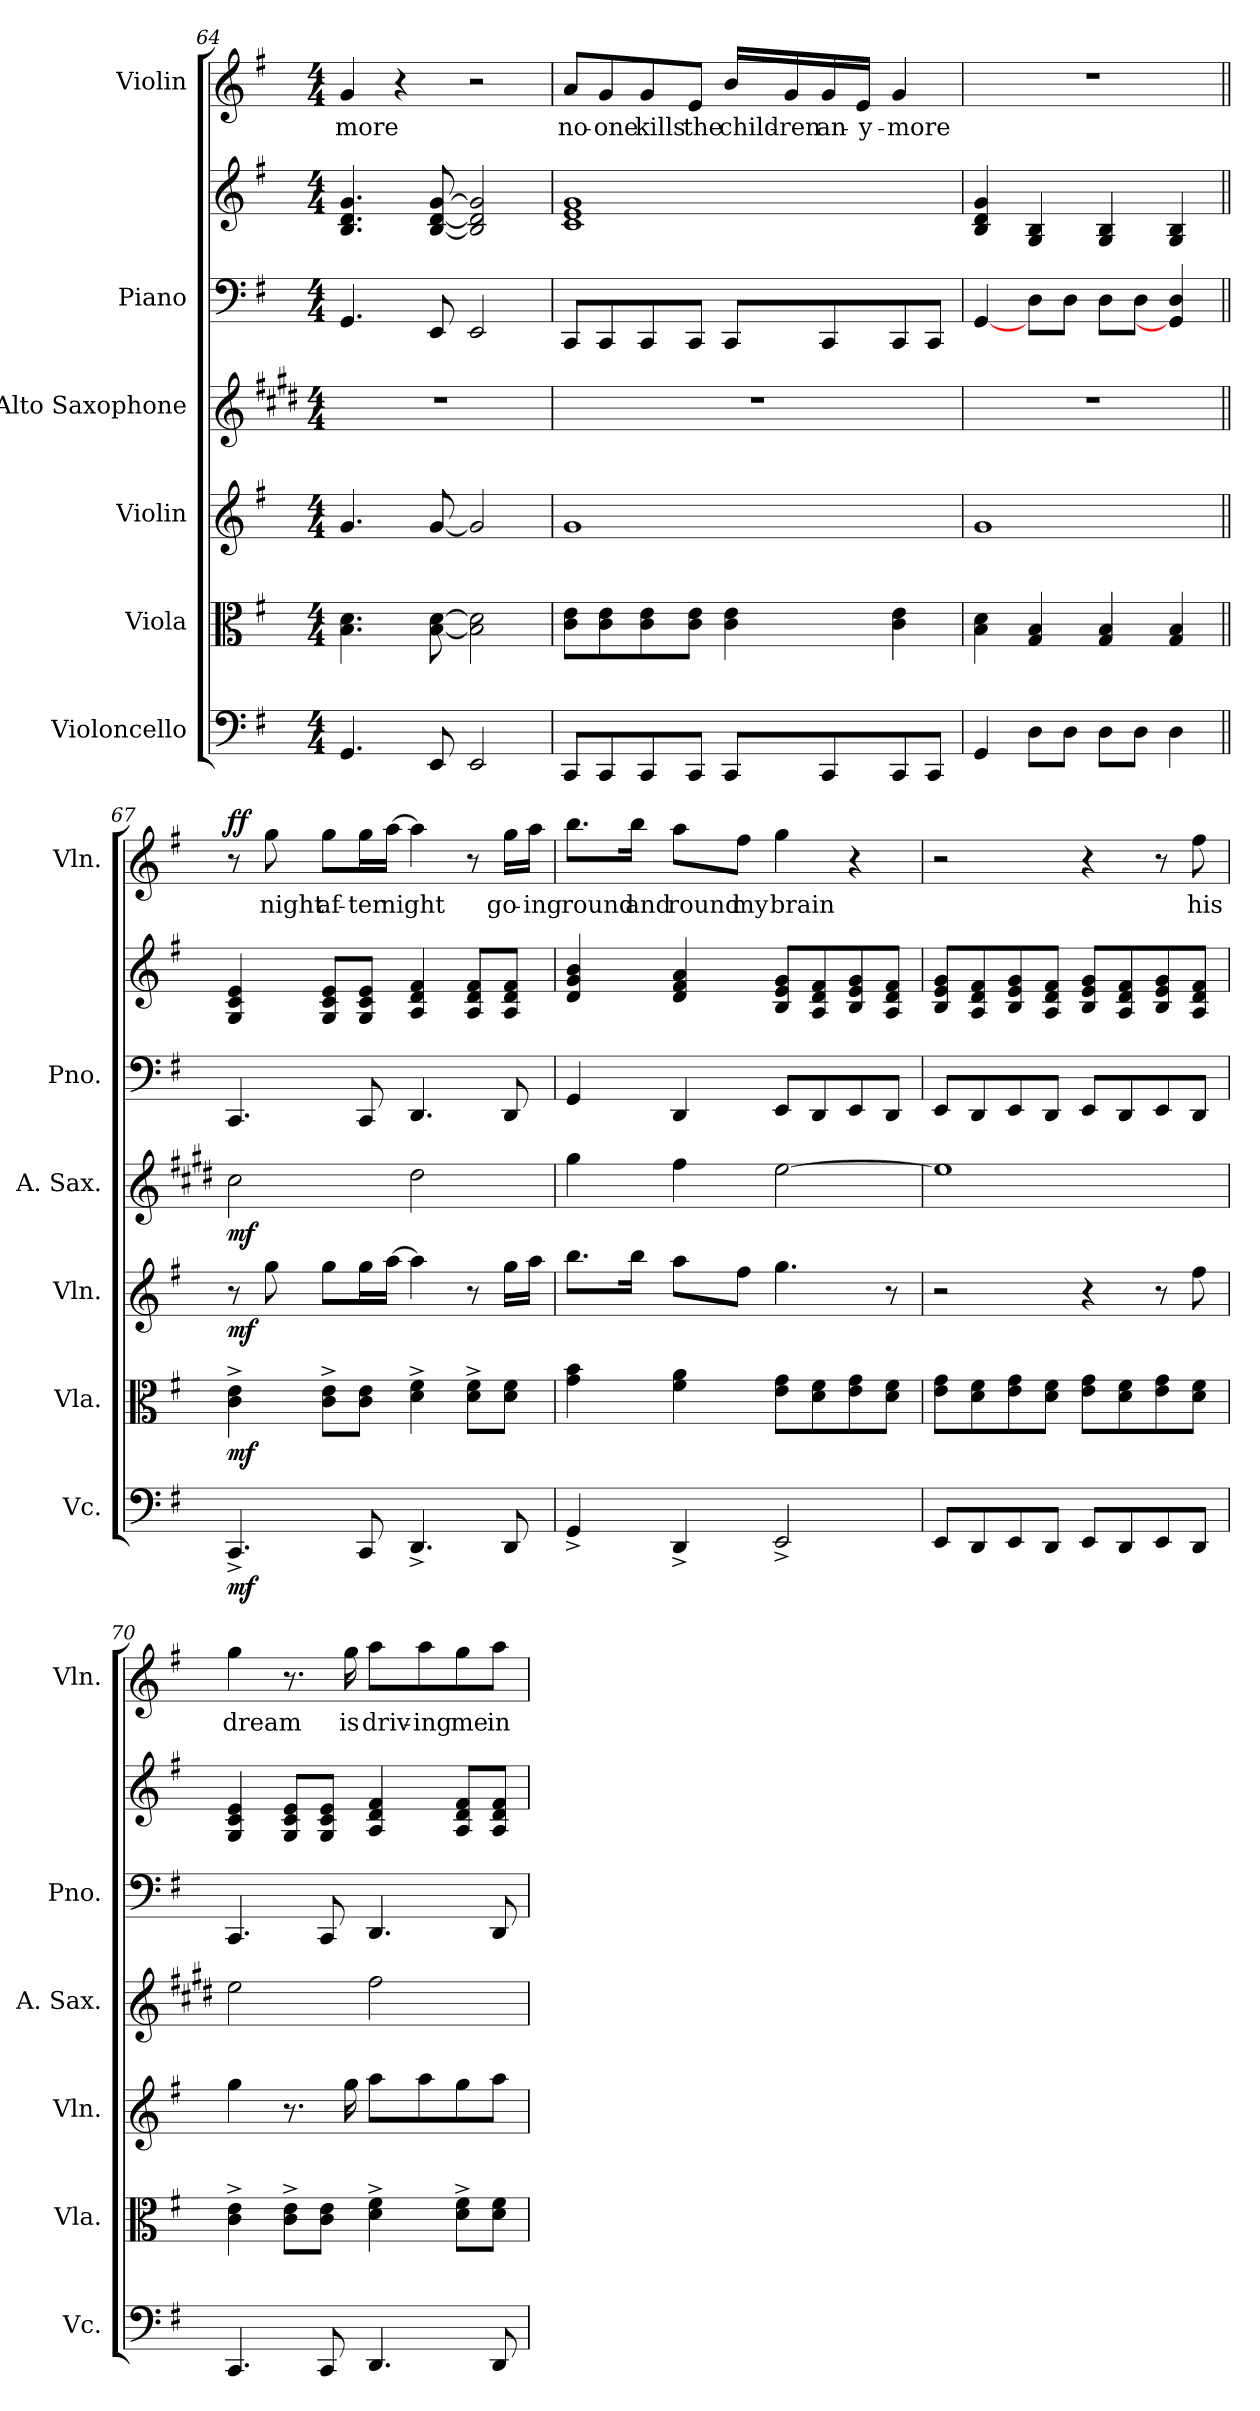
**kern	**dynam	**kern	**dynam	**kern	**dynam	**kern	**dynam	**kern	**kern	**kern	**text	**dynam
*part6	*part6	*part5	*part5	*part4	*part4	*part3	*part3	*part2	*part2	*part1	*part1	*part1
*staff7	*staff7	*staff6	*staff6	*staff5	*staff5	*staff4	*staff4	*staff3	*staff2	*staff1	*staff1	*staff1
*I"Violoncello	*	*I"Viola	*	*I"Violin	*	*I"Alto Saxophone	*	*I"Piano	*	*I"Violin	*	*
*I'Vc.	*	*I'Vla.	*	*I'Vln.	*	*I'A. Sax.	*	*I'Pno.	*	*I'Vln.	*	*
*clefF4	*	*clefC3	*	*clefG2	*	*clefG2	*	*clefF4	*clefG2	*clefG2	*	*
*	*	*	*	*	*	*ITrd5c9	*	*	*	*	*	*
*k[f#]	*	*k[f#]	*	*k[f#]	*	*k[f#]	*	*k[f#]	*k[f#]	*k[f#]	*	*
*M4/4	*	*M4/4	*	*M4/4	*	*M4/4	*	*M4/4	*M4/4	*M4/4	*	*
=64	=64	=64	=64	=64	=64	=64	=64	=64	=64	=64	=64	=64
4.GG/	.	4.B\ 4.d\	.	4.g/	.	1r	.	4.GG/	4.B/ 4.d/ 4.g/	4g/	-more	.
.	.	.	.	.	.	.	.	.	.	4r	.	.
8EE/	.	[8B\ [8d\	.	[8g/	.	.	.	8EE/	[8B/ [8d/ [8g/	.	.	.
2EE/	.	2B\] 2d\]	.	2g/]	.	.	.	2EE/	2B/] 2d/] 2g/]	2r	.	.
=65	=65	=65	=65	=65	=65	=65	=65	=65	=65	=65	=65	=65
8CC/L	.	8c\ 8e\L	.	1g	.	1r	.	8CC/L	1c 1e 1g	8a/L	no-	.
8CC/	.	8c\ 8e\	.	.	.	.	.	8CC/	.	8g/	-one	.
8CC/	.	8c\ 8e\	.	.	.	.	.	8CC/	.	8g/	kills	.
8CC/J	.	8c\ 8e\J	.	.	.	.	.	8CC/J	.	8e/J	the	.
8CC/L	.	4c\ 4e\	.	.	.	.	.	8CC/L	.	16b/LL	child-	.
.	.	.	.	.	.	.	.	.	.	16g/	-ren	.
8CC/	.	.	.	.	.	.	.	8CC/	.	16g/	an-	.
.	.	.	.	.	.	.	.	.	.	16e/JJ	-y-	.
8CC/	.	4c\ 4e\	.	.	.	.	.	8CC/	.	4g/	-more	.
8CC/J	.	.	.	.	.	.	.	8CC/J	.	.	.	.
=66	=66	=66	=66	=66	=66	=66	=66	=66	=66	=66	=66	=66
4GG/	.	4B\ 4d\	.	1g	.	1r	.	[4GG/	4B/ 4d/ 4g/	1r	.	.
8D\L	.	4G/ 4B/	.	.	.	.	.	8D\L	4G/ 4B/	.	.	.
8D\J	.	.	.	.	.	.	.	8D\J	.	.	.	.
8D\L	.	4G/ 4B/	.	.	.	.	.	8D\L	4G/ 4B/	.	.	.
8D\J	.	.	.	.	.	.	.	8D\J	.	.	.	.
4D\	.	4G/ 4B/	.	.	.	.	.	4GG/] 4D/	4G/ 4B/	.	.	.
!!LO:PB:g=z
=67||	=67||	=67||	=67||	=67||	=67||	=67||	=67||	=67||	=67||	=67||	=67||	=67||
!	!LO:DY:b	!	!LO:DY:b	!	!LO:DY:b	!	!LO:DY:b	!	!	!	!	!LO:DY:b
4.CC^/	mf	4c\^ 4e\^	mf	8r	mf	2e\	mf	4.CC/	4G/ 4c/ 4e/	8r	.	ff
.	.	.	.	8gg\	.	.	.	.	.	8gg\	night	.
.	.	8c\^ 8e\^L	.	8gg\L	.	.	.	.	8G/ 8c/ 8e/L	8gg\L	af-	.
8CC/	.	8c\ 8e\J	.	16gg\L	.	.	.	8CC/	8G/ 8c/ 8e/J	16gg\L	-ter	.
.	.	.	.	[16aa\JJ	.	.	.	.	.	[16aa\JJ	night	.
4.DD^/	.	4d\^ 4f#\^	.	4aa\]	.	2f#\	.	4.DD/	4A/ 4d/ 4f#/	4aa\]	.	.
.	.	8d\^ 8f#\^L	.	8r	.	.	.	.	8A/ 8d/ 8f#/L	8r	.	.
8DD/	.	8d\ 8f#\J	.	16gg\LL	.	.	.	8DD/	8A/ 8d/ 8f#/J	16gg\LL	go-	.
.	.	.	.	16aa\JJ	.	.	.	.	.	16aa\JJ	-ing	.
=68	=68	=68	=68	=68	=68	=68	=68	=68	=68	=68	=68	=68
4GG^/	.	4g\ 4b\	.	8.bb\L	.	4b\	.	4GG/	4d/ 4g/ 4b/	8.bb\L	round	.
.	.	.	.	16bb\Jk	.	.	.	.	.	16bb\Jk	and	.
4DD^/	.	4f#\ 4a\	.	8aa\L	.	4a\	.	4DD/	4d/ 4f#/ 4a/	8aa\L	round	.
.	.	.	.	8ff#\J	.	.	.	.	.	8ff#\J	my	.
2EE^/	.	8e\ 8g\L	.	4.gg\	.	[2g\	.	8EE/L	8B/ 8e/ 8g/L	4gg\	brain	.
.	.	8d\ 8f#\	.	.	.	.	.	8DD/	8A/ 8d/ 8f#/	.	.	.
.	.	8e\ 8g\	.	.	.	.	.	8EE/	8B/ 8e/ 8g/	4r	.	.
.	.	8d\ 8f#\J	.	8r	.	.	.	8DD/J	8A/ 8d/ 8f#/J	.	.	.
=69	=69	=69	=69	=69	=69	=69	=69	=69	=69	=69	=69	=69
8EE/L	.	8e\ 8g\L	.	2r	.	1g]	.	8EE/L	8B/ 8e/ 8g/L	2r	.	.
8DD/	.	8d\ 8f#\	.	.	.	.	.	8DD/	8A/ 8d/ 8f#/	.	.	.
8EE/	.	8e\ 8g\	.	.	.	.	.	8EE/	8B/ 8e/ 8g/	.	.	.
8DD/J	.	8d\ 8f#\J	.	.	.	.	.	8DD/J	8A/ 8d/ 8f#/J	.	.	.
8EE/L	.	8e\ 8g\L	.	4r	.	.	.	8EE/L	8B/ 8e/ 8g/L	4r	.	.
8DD/	.	8d\ 8f#\	.	.	.	.	.	8DD/	8A/ 8d/ 8f#/	.	.	.
8EE/	.	8e\ 8g\	.	8r	.	.	.	8EE/	8B/ 8e/ 8g/	8r	.	.
8DD/J	.	8d\ 8f#\J	.	8ff#\	.	.	.	8DD/J	8A/ 8d/ 8f#/J	8ff#\	his	.
=70	=70	=70	=70	=70	=70	=70	=70	=70	=70	=70	=70	=70
4.CC/	.	4c\^ 4e\^	.	4gg\	.	2g\	.	4.CC/	4G/ 4c/ 4e/	4gg\	dream	.
.	.	8c\^ 8e\^L	.	8.r	.	.	.	.	8G/ 8c/ 8e/L	8.r	.	.
8CC/	.	8c\ 8e\J	.	.	.	.	.	8CC/	8G/ 8c/ 8e/J	.	.	.
.	.	.	.	16gg\	.	.	.	.	.	16gg\	is	.
4.DD/	.	4d\^ 4f#\^	.	8aa\L	.	2a\	.	4.DD/	4A/ 4d/ 4f#/	8aa\L	driv-	.
.	.	.	.	8aa\	.	.	.	.	.	8aa\	-ing	.
.	.	8d\^ 8f#\^L	.	8gg\	.	.	.	.	8A/ 8d/ 8f#/L	8gg\	me	.
8DD/	.	8d\ 8f#\J	.	8aa\J	.	.	.	8DD/	8A/ 8d/ 8f#/J	8aa\J	in-	.
=	=	=	=	=	=	=	=	=	=	=	=	=
*-	*-	*-	*-	*-	*-	*-	*-	*-	*-	*-	*-	*-
